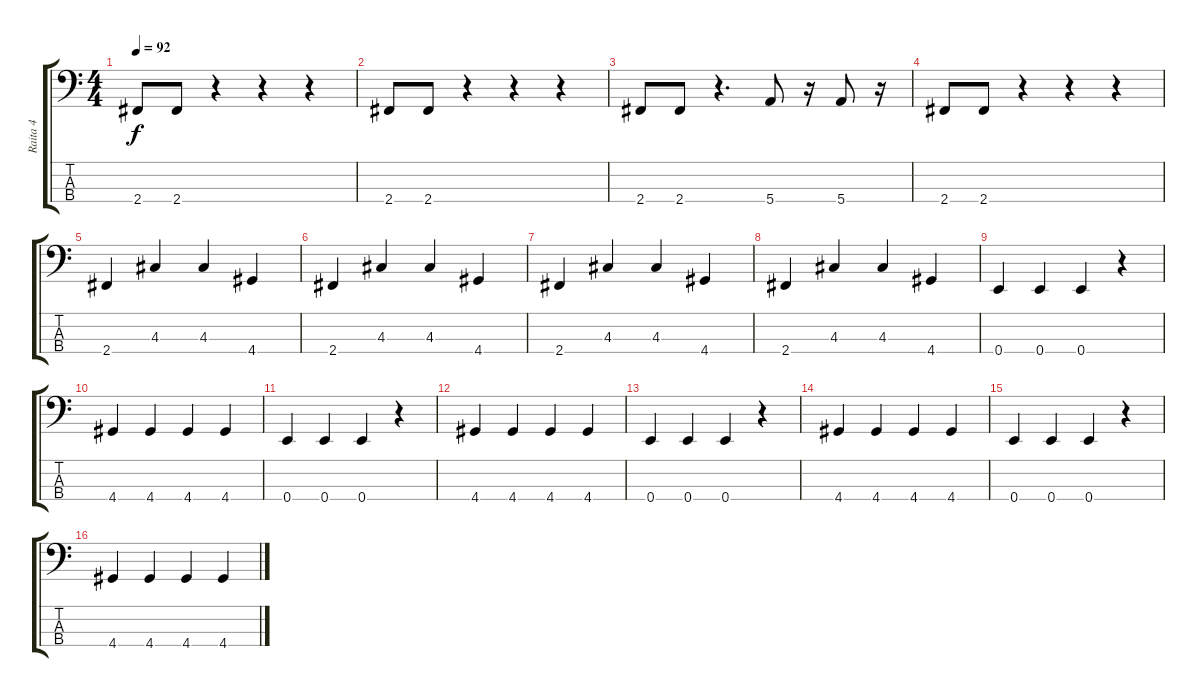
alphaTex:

\track ("Raita 4" "Raita 4") {instrument electricbassfinger}
\staff {score tabs}
\tuning (G2 D2 A1 E1) {hide}
\ts (4 4)
\tempo 92
\clef f4
\ks c
2.4.8{dy f} 2.4.8 r.4 r.4 r.4 |
2.4.8 2.4.8 r.4 r.4 r.4 |
2.4.8 2.4.8 r.4{d} 5.4.8 r.16 5.4.8 r.16 |
2.4.8 2.4.8 r.4 r.4 r.4 |
2.4.4 4.3.4 4.3.4 4.4.4 |
2.4.4 4.3.4 4.3.4 4.4.4 |
2.4.4 4.3.4 4.3.4 4.4.4 |
2.4.4 4.3.4 4.3.4 4.4.4 |
0.4.4 0.4.4 0.4.4 r.4 |
4.4.4 4.4.4 4.4.4 4.4.4 |
0.4.4 0.4.4 0.4.4 r.4 |
4.4.4 4.4.4 4.4.4 4.4.4 |
0.4.4 0.4.4 0.4.4 r.4 |
4.4.4 4.4.4 4.4.4 4.4.4 |
0.4.4 0.4.4 0.4.4 r.4 |
4.4.4 4.4.4 4.4.4 4.4.4
